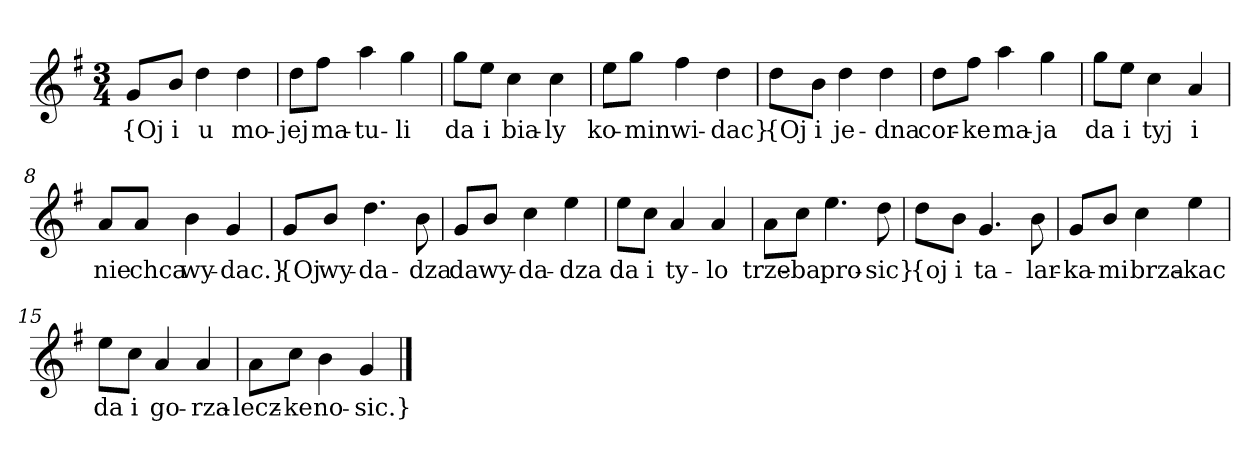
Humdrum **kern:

**kern	**text
*part1	*part1
*staff1	*staff1
*clefG2	*
*k[f#]	*
*G:	*
*M3/4	*
=	=
8g/L	{Oj
8b/J	i
4dd	u
4dd	mo-
=2	=2
8dd\L	-jej
8ff#\J	ma-
4aa	-tu-
4gg	-li
=3	=3
8gg\L	da
8ee\J	i
4cc	bia-
4cc	-ly
=4	=4
8ee\L	ko-
8gg\J	-min
4ff#	wi-
4dd	-dac}
=5y	=5y
8dd\L	{Oj
8b\J	i
4dd	je-
4dd	-dna
=6	=6
8dd\L	cor-
8ff#\J	-ke
4aa	ma-
4gg	-ja
=7	=7
8gg\L	da
8ee\J	i
4cc	tyj
4a	i
=8	=8
8a/L	nie
8a/J	chca
4b	wy-
4g	-dac.}
=9y	=9y
8g/L	{Oj
8b/J	wy-
4.dd	-da-
8b	-dza
=10	=10
8g/L	da
8b/J	wy-
4cc	-da-
4ee	-dza
=11	=11
8ee\L	da
8cc\J	i
4a	ty-
4a	-lo
=12	=12
8a\L	trze-
8cc\J	-ba
4.ee	pro-
8dd	-sic}
=13y	=13y
8dd\L	{oj
8b\J	i
4.g	ta-
8b	-lar-
=14	=14
8g/L	-ka-
8b/J	-mi
4cc	brza-
4ee	-kac
=15	=15
8ee\L	da
8cc\J	i
4a	go-
4a	-rza-
=16	=16
8a\L	-lecz-
8cc\J	-ke
4b	no-
4g	-sic.}
==	==
*-	*-
